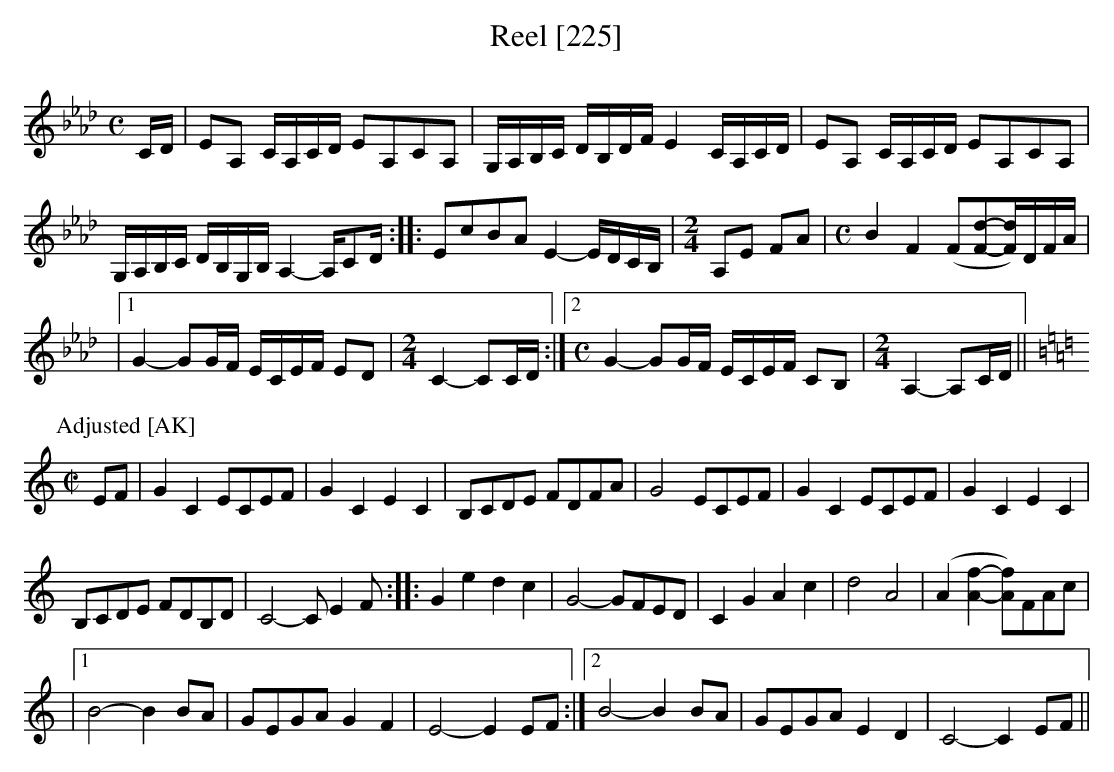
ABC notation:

X:1
T:Reel [225]
M:C
L:1/8
K:Ab
C/D/|EA, C/A,/C/D/ EA,CA,|G,/A,/B,/C/ D/B,/D/F/ E2 C/A,/C/D/|EA, C/A,/C/D/ EA,CA,|
G,/A,/B,/C/ D/B,/G,/B,/ A,2- A,/CD/::EcBA E2-E/D/C/B,/|[M:2/4]A,E FA|[M:C]B2F2 (F[Fd]-[F/d/])D/F/A/|
|1 G2- GG/F/ E/C/E/F/ ED|[M:2/4]C2- CC/D/:|2[M:C]G2- GG/F/ E/C/E/F/ CB,|[M:2/4] A,2- A,C/D/||
P: Adjusted [AK]
K:C
M:C|
L:1/4
E/F/|GC E/C/E/F/ |GCEC|B,/C/D/E/ F/D/F/A/| G2 E/C/E/F/|GC E/C/E/F/ |GCEC|
B,/C/D/E/ F/D/B,/D/ |C2- C/EF/::Gedc |G2-G/F/E/D/|CG Ac|d2A2| (A[Af]-[A/f/])F/A/c/|
|1 B2- BB/A/ |G/E/G/A/ GF|E2- EE/F/:|2B2- BB/A/ |G/E/G/A/ ED| C2- CE/F/||
